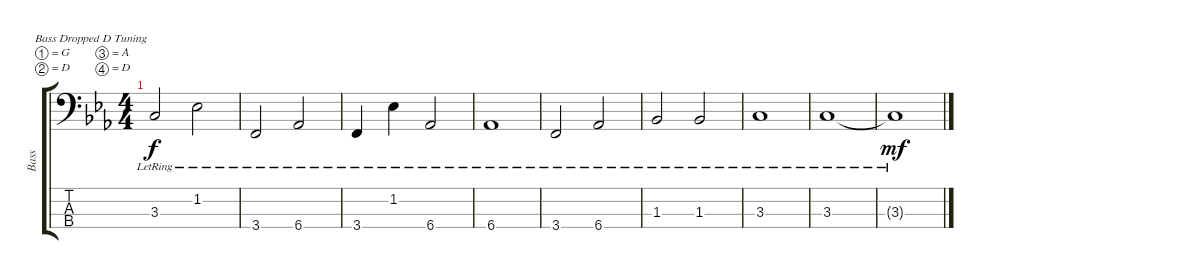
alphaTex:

\defaultSystemsLayout 4
\bracketExtendMode groupsimilarinstruments
\multiTrackTrackNamePolicy hidden
\firstSystemTrackNameMode fullname
\otherSystemsTrackNameMode fullname
\otherSystemsTrackNameOrientation horizontal
\defaultBarNumberDisplay FirstOfSystem
\track ("Bass" "Bass") {instrument acousticbass}
\staff {score tabs}
\tuning (G2 D2 A1 D1)
\ts (4 4)
\tempo (90 hide)
\clef f4
\ks eb
3.3{lr}.2{dy f} 1.2{lr}.2 |
3.4{lr}.2 6.4{lr}.2 |
3.4{lr}.4 1.2{lr}.4 6.4{lr}.2 |
6.4{lr}.1 |
3.4{lr}.2 6.4{lr}.2 |
1.3{lr}.2 1.3{lr}.2 |
3.3{lr}.1 |
3.3{lr}.1 |
3.3{lr t}.1{dy mf}
